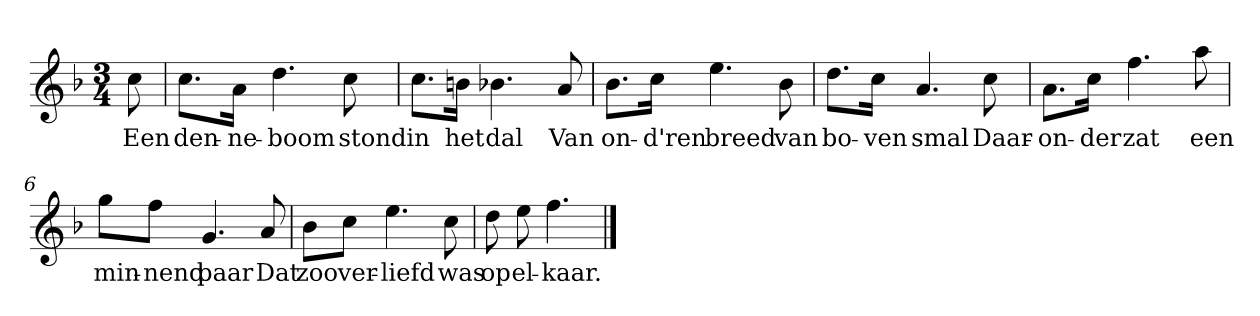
**kern	**text
*part1	*part1
*staff1	*staff1
*clefG2	*
*k[b-]	*
*F:	*
*M3/4	*
*MM120	*
=	=
8cc	Een
=1	=1
8.cc\L	den-
16a\Jk	-ne-
4.dd	-boom
8cc	stond
=2	=2
8.cc\L	in
16bn\Jk	het
4.b-X	dal
8a	Van
=3	=3
8.b-\L	on-
16cc\Jk	-d'ren
4.ee	breed
8b-	van
=4	=4
8.dd\L	bo-
16cc\Jk	-ven
4.a	smal
8cc	Daar-
=5	=5
8.a\L	-on-
16cc\Jk	-der
4.ff	zat
8aa	een
=6	=6
8gg\L	min-
8ff\J	-nend
4.g	paar
8a	Dat
=7	=7
8b-\L	zoo
8cc\J	ver-
4.ee	-liefd
8cc	was
=8	=8
8dd	op
8ee	el-
4.ff	-kaar.
==	==
*-	*-
